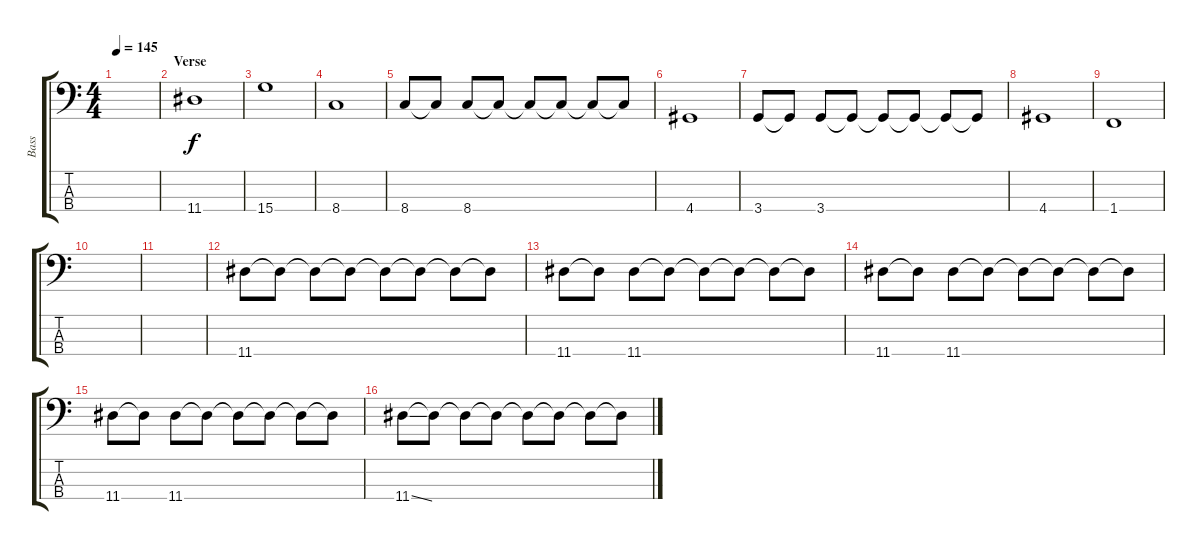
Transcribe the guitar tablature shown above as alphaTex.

\track ("Bass" "Bass") {instrument electricbassfinger}
\staff {score tabs}
\tuning (G2 D2 A1 E1) {hide}
\ts (4 4)
\tempo 145
\clef f4
\ks c
|
\section ("" "Verse")
11.4.1 |
15.4.1 |
8.4.1 |
8.4.8 8.4{t}.8 8.4.8 8.4{t}.8 8.4{t}.8 8.4{t}.8 8.4{t}.8 8.4{t}.8 |
4.4.1 |
3.4.8 3.4{t}.8 3.4.8 3.4{t}.8 3.4{t}.8 3.4{t}.8 3.4{t}.8 3.4{t}.8 |
4.4.1 |
1.4.1 |
|
|
11.4.8 11.4{t}.8 11.4{t}.8 11.4{t}.8 11.4{t}.8 11.4{t}.8 11.4{t}.8 11.4{t}.8 |
11.4.8 11.4{t}.8 11.4.8 11.4{t}.8 11.4{t}.8 11.4{t}.8 11.4{t}.8 11.4{t}.8 |
11.4.8 11.4{t}.8 11.4.8 11.4{t}.8 11.4{t}.8 11.4{t}.8 11.4{t}.8 11.4{t}.8 |
11.4.8 11.4{t}.8 11.4.8 11.4{t}.8 11.4{t}.8 11.4{t}.8 11.4{t}.8 11.4{t}.8 |
11.4{ss}.8 11.4{t}.8 11.4{t}.8 11.4{t}.8 11.4{t}.8 11.4{t}.8 11.4{t}.8 11.4{t}.8
